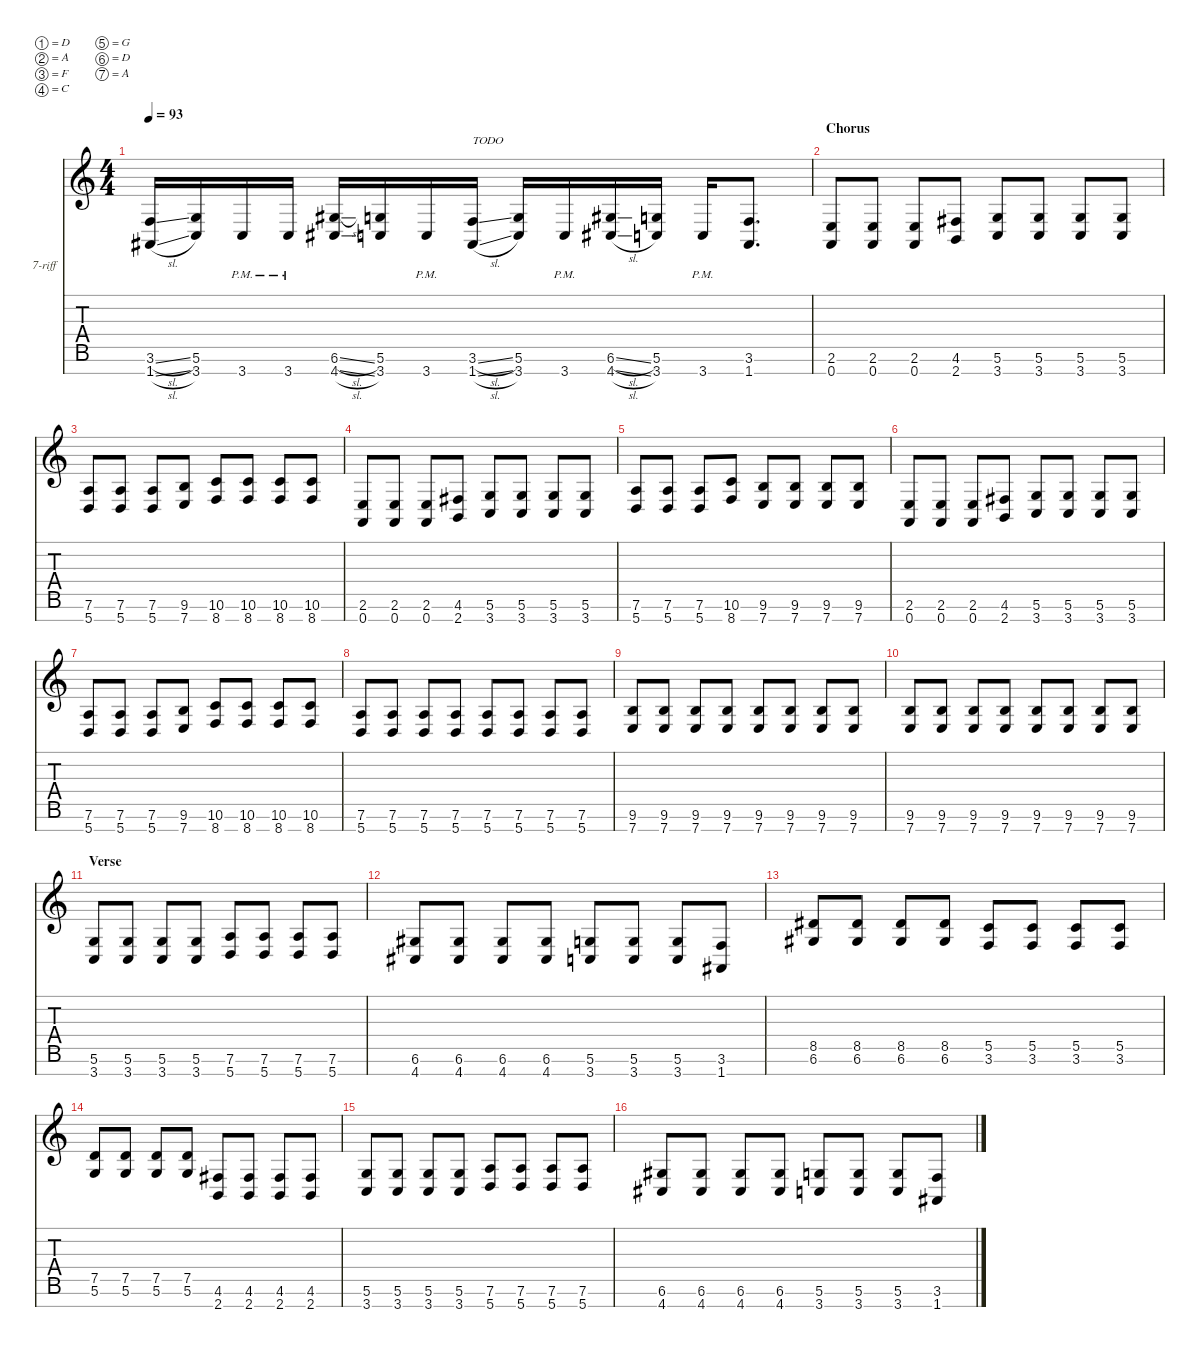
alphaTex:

\defaultSystemsLayout 4
\hideDynamics
\bracketExtendMode nobrackets
\firstSystemTrackNameOrientation horizontal
\otherSystemsTrackNameOrientation horizontal
\track ("7-riff" "7-riff") {solo instrument distortionguitar}
\staff {score tabs}
\tuning (D4 A3 F3 C3 G2 D2 A1)
\ts (4 4)
\scale
1.03043
\tempo 93
\accidentals auto
\clef g2
\ottava regular
\simile none
\ks c
(3.6{sl} 1.7{sl acc #}).16{dy f beam Up} (5.6 3.7).16{beam Up} 3.7{pm}.16{beam Up} 3.7{pm}.16{beam Up} (4.7{sl acc #} 6.6{sl acc #}).16{beam Up} (3.7 5.6).16{beam Up} 3.7{pm}.16{beam Up} (3.6{sl} 1.7{sl acc #}).16{txt "TODO" beam Up} (5.6 3.7).16{beam Up} 3.7{pm}.16{beam Up} (6.6{sl acc #} 4.7{sl acc #}).16{beam Up} (5.6 3.7).16{beam Up} 3.7{pm}.16{beam Up} (3.6 1.7{acc #}).8{d beam Up} |
\section ("" "Chorus")
\scale
1.09129 (2.6 0.7).8{beam Up} (2.6 0.7).8{beam Up} (2.6 0.7).8{beam Up} (4.6{acc #} 2.7).8{beam Up} (5.6 3.7).8{beam Up} (5.6 3.7).8{beam Up} (5.6 3.7).8{beam Up} (5.6 3.7).8{beam Up} |
\scale
0.969568 (7.6 5.7).8{beam Up} (7.6 5.7).8{beam Up} (7.6 5.7).8{beam Up} (7.7 9.6).8{beam Up} (8.7 10.6).8{beam Up} (8.7 10.6).8{beam Up} (8.7 10.6).8{beam Up} (8.7 10.6).8{beam Up} |
\scale
0.969568 (2.6 0.7).8{beam Up} (2.6 0.7).8{beam Up} (2.6 0.7).8{beam Up} (4.6{acc #} 2.7).8{beam Up} (5.6 3.7).8{beam Up} (5.6 3.7).8{beam Up} (5.6 3.7).8{beam Up} (5.6 3.7).8{beam Up} |
\scale
0.969568 (7.6 5.7).8{beam Up} (7.6 5.7).8{beam Up} (7.6 5.7).8{beam Up} (8.7 10.6).8{beam Up} (7.7 9.6).8{beam Up} (7.7 9.6).8{beam Up} (7.7 9.6).8{beam Up} (7.7 9.6).8{beam Up} |
\scale
1.09129 (2.6 0.7).8{beam Up} (2.6 0.7).8{beam Up} (2.6 0.7).8{beam Up} (4.6{acc #} 2.7).8{beam Up} (3.7 5.6).8{beam Up} (3.7 5.6).8{beam Up} (3.7 5.6).8{beam Up} (3.7 5.6).8{beam Up} |
\scale
0.969568 (7.6 5.7).8{beam Up} (7.6 5.7).8{beam Up} (7.6 5.7).8{beam Up} (9.6 7.7).8{beam Up} (10.6 8.7).8{beam Up} (10.6 8.7).8{beam Up} (10.6 8.7).8{beam Up} (10.6 8.7).8{beam Up} |
\scale
0.969568 (7.6 5.7).8{beam Up} (7.6 5.7).8{beam Up} (7.6 5.7).8{beam Up} (7.6 5.7).8{beam Up} (7.6 5.7).8{beam Up} (7.6 5.7).8{beam Up} (7.6 5.7).8{beam Up} (7.6 5.7).8{beam Up} |
\scale
0.969568 (7.7 9.6).8{beam Up} (7.7 9.6).8{beam Up} (7.7 9.6).8{beam Up} (7.7 9.6).8{beam Up} (7.7 9.6).8{beam Up} (7.7 9.6).8{beam Up} (7.7 9.6).8{beam Up} (7.7 9.6).8{beam Up} |
\scale
1.11235 (7.7 9.6).8{beam Up} (7.7 9.6).8{beam Up} (7.7 9.6).8{beam Up} (7.7 9.6).8{beam Up} (7.7 9.6).8{beam Up} (7.7 9.6).8{beam Up} (7.7 9.6).8{beam Up} (7.7 9.6).8{beam Up} |
\section ("" "Verse")
\scale
0.990621 (5.6 3.7).8{beam Up} (5.6 3.7).8{beam Up} (5.6 3.7).8{beam Up} (5.6 3.7).8{beam Up} (7.6 5.7).8{beam Up} (7.6 5.7).8{beam Up} (7.6 5.7).8{beam Up} (7.6 5.7).8{beam Up} |
\scale
0.948516 (6.6{acc #} 4.7{acc #}).8{beam Up} (6.6{acc #} 4.7{acc #}).8{beam Up} (6.6{acc #} 4.7{acc #}).8{beam Up} (6.6{acc #} 4.7{acc #}).8{beam Up} (5.6 3.7).8{beam Up} (5.6 3.7).8{beam Up} (5.6 3.7).8{beam Up} (3.6 1.7{acc #}).8{beam Up} |
\scale
0.948516 (8.5{acc #} 6.6{acc #}).8{beam Up} (8.5{acc #} 6.6{acc #}).8{beam Up} (8.5{acc #} 6.6{acc #}).8{beam Up} (8.5{acc #} 6.6{acc #}).8{beam Up} (3.6 5.5).8{beam Up} (3.6 5.5).8{beam Up} (3.6 5.5).8{beam Up} (3.6 5.5).8{beam Up} |
\scale
1.11235 (5.6 7.5).8{beam Up} (5.6 7.5).8{beam Up} (5.6 7.5).8{beam Up} (5.6 7.5).8{beam Up} (2.7 4.6{acc #}).8{beam Up} (2.7 4.6{acc #}).8{beam Up} (2.7 4.6{acc #}).8{beam Up} (2.7 4.6{acc #}).8{beam Up} |
\scale
0.990621 (5.6 3.7).8{beam Up} (5.6 3.7).8{beam Up} (5.6 3.7).8{beam Up} (5.6 3.7).8{beam Up} (7.6 5.7).8{beam Up} (7.6 5.7).8{beam Up} (7.6 5.7).8{beam Up} (7.6 5.7).8{beam Up} |
\scale
0.948516 (6.6{acc #} 4.7{acc #}).8{beam Up} (6.6{acc #} 4.7{acc #}).8{beam Up} (6.6{acc #} 4.7{acc #}).8{beam Up} (6.6{acc #} 4.7{acc #}).8{beam Up} (5.6 3.7).8{beam Up} (5.6 3.7).8{beam Up} (5.6 3.7).8{beam Up} (3.6 1.7{acc #}).8{beam Up}
